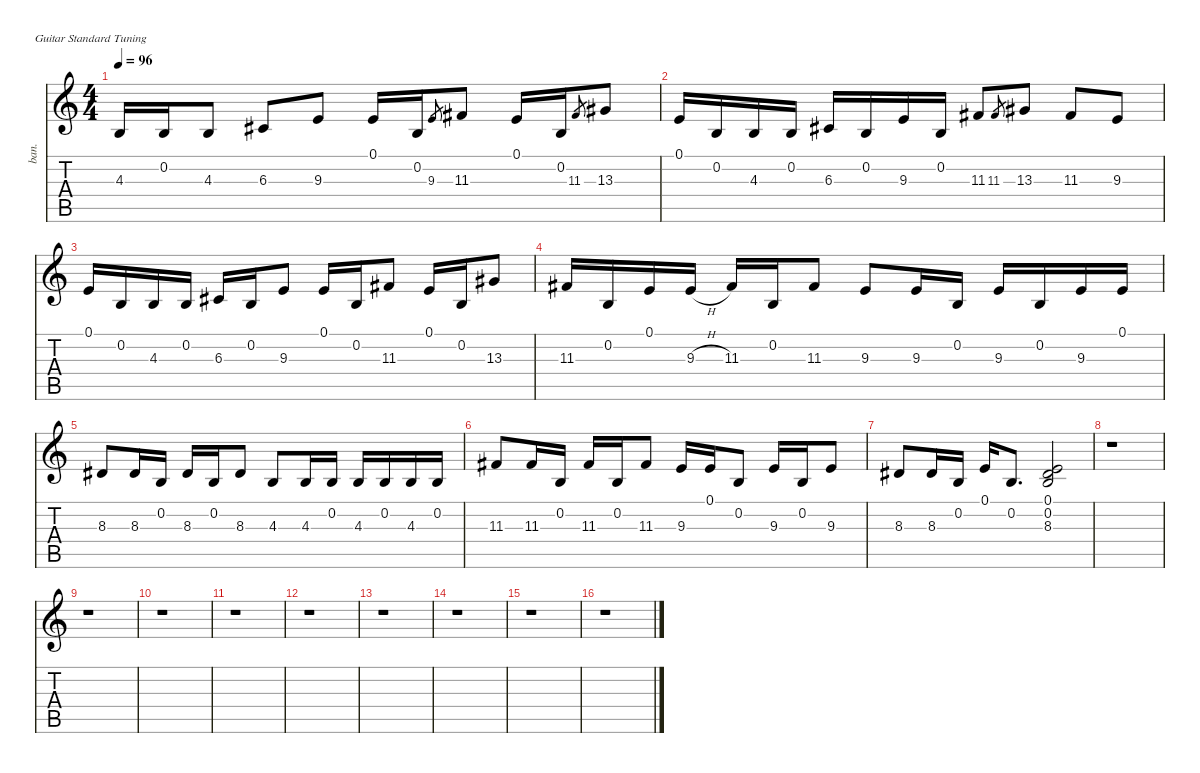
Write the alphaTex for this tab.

\defaultSystemsLayout 4
\hideDynamics
\bracketExtendMode nobrackets
\otherSystemsTrackNameOrientation horizontal
\track ("Guitar 3" "ban.") {instrument banjo}
\staff {score tabs}
\tuning (E4 B3 G3 D3 A2 E2)
\ts (4 4)
\tempo 96
\clef g2
\ks c
4.3.16{dy f beam Up} 0.2.16{beam Up} 4.3.8{beam Up} 6.3{acc #}.8{beam Up} 9.3.8{beam Up} 0.1.16{beam Up} 0.2.16{beam Up} 9.3.8{gr dy mf beam Up} 11.3{acc #}.8{dy f beam Up} 0.1.16{beam Up} 0.2.16{beam Up} 11.3{acc #}.8{gr dy mf beam Up} 13.3{acc #}.8{dy f beam Up} |
0.1.16{beam Up} 0.2.16{beam Up} 4.3.16{beam Up} 0.2.16{beam Up} 6.3{acc #}.16{beam Up} 0.2.16{beam Up} 9.3.16{beam Up} 0.2.16{beam Up} 11.3{acc #}.8{beam Up} 11.3{acc #}.8{gr dy mf beam Up} 13.3{acc #}.8{dy f beam Up} 11.3{acc #}.8{beam Up} 9.3.8{beam Up} |
0.1.16{beam Up} 0.2.16{beam Up} 4.3.16{beam Up} 0.2.16{beam Up} 6.3{acc #}.16{beam Up} 0.2.16{beam Up} 9.3.8{beam Up} 0.1.16{beam Up} 0.2.16{beam Up} 11.3{acc #}.8{beam Up} 0.1.16{beam Up} 0.2.16{beam Up} 13.3{acc #}.8{beam Up} |
11.3{acc #}.16{beam Up} 0.2.16{beam Up} 0.1.16{beam Up} 9.3{h}.16{beam Up} 11.3{acc #}.16{beam Up} 0.2.16{beam Up} 11.3{acc #}.8{beam Up} 9.3.8{beam Up} 9.3.16{beam Up} 0.2.16{beam Up} 9.3.16{beam Up} 0.2.16{beam Up} 9.3.16{beam Up} 0.1.16{beam Up} |
8.3{acc #}.8{beam Up} 8.3{acc #}.16{beam Up} 0.2.16{beam Up} 8.3{acc #}.16{beam Up} 0.2.16{beam Up} 8.3{acc #}.8{beam Up} 4.3.8{beam Up} 4.3.16{beam Up} 0.2.16{beam Up} 4.3.16{beam Up} 0.2.16{beam Up} 4.3.16{beam Up} 0.2.16{beam Up} |
11.3{acc #}.8{beam Up} 11.3{acc #}.16{beam Up} 0.2.16{beam Up} 11.3{acc #}.16{beam Up} 0.2.16{beam Up} 11.3{acc #}.8{beam Up} 9.3.16{beam Up} 0.1.16{beam Up} 0.2.8{beam Up} 9.3.16{beam Up} 0.2.16{beam Up} 9.3.8{beam Up} |
8.3{acc #}.8{beam Up} 8.3{acc #}.16{beam Up} 0.2.16{beam Up} 0.1.16{beam Up} 0.2.8{d beam Up} (0.1 0.2 8.3{acc #}).2{beam Up} |
r.1{beam Down} |
r.1{beam Down} |
r.1{beam Down} |
r.1{beam Down} |
r.1{beam Down} |
r.1{beam Down} |
r.1{beam Down} |
r.1{beam Down} |
r.1{beam Down}
